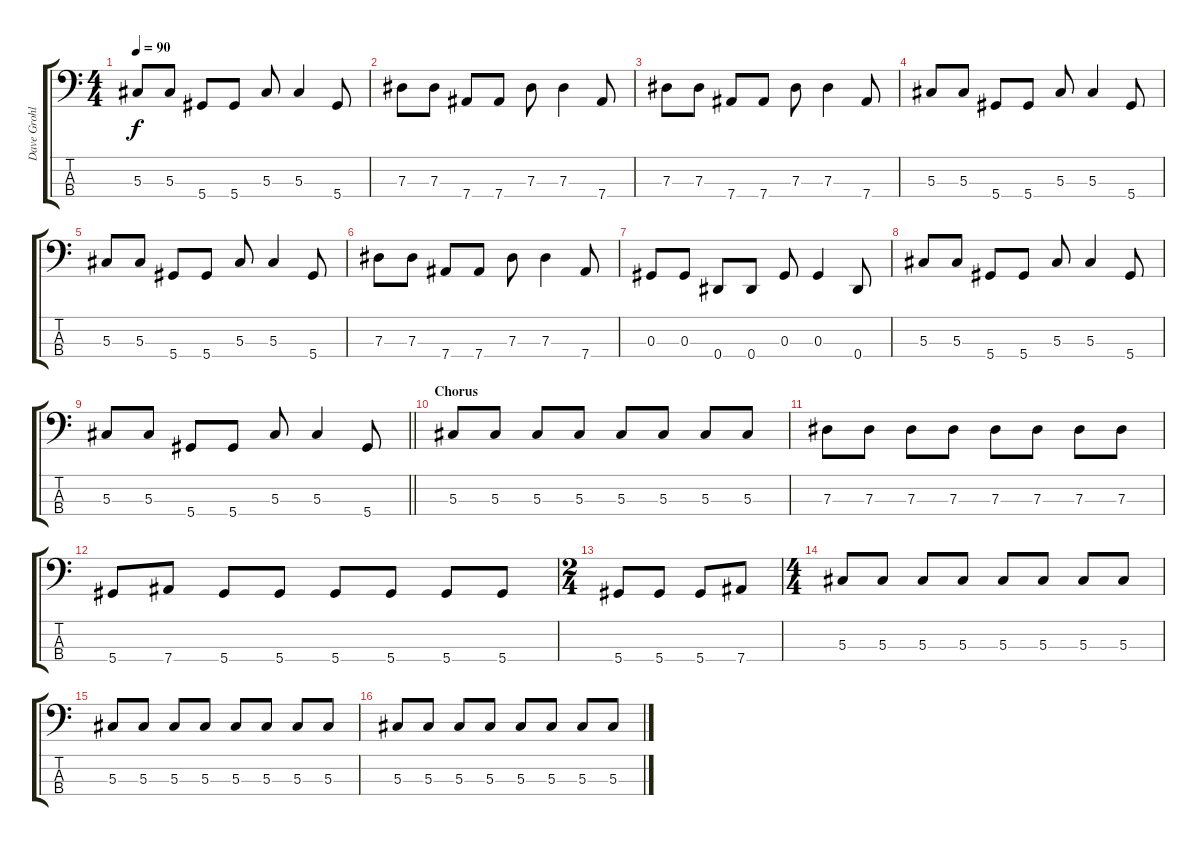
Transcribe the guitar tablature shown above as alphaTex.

\track ("Dave Grohl" "Dave Grohl") {instrument electricbasspick}
\staff {score tabs}
\tuning (Gb2 Db2 Ab1 Eb1) {hide}
\ts (4 4)
\tempo 90
\clef f4
\ks c
5.3.8{dy f} 5.3.8 5.4.8 5.4.8 5.3.8 5.3.4 5.4.8 |
7.3.8 7.3.8 7.4.8 7.4.8 7.3.8 7.3.4 7.4.8 |
7.3.8 7.3.8 7.4.8 7.4.8 7.3.8 7.3.4 7.4.8 |
5.3.8 5.3.8 5.4.8 5.4.8 5.3.8 5.3.4 5.4.8 |
5.3.8 5.3.8 5.4.8 5.4.8 5.3.8 5.3.4 5.4.8 |
7.3.8 7.3.8 7.4.8 7.4.8 7.3.8 7.3.4 7.4.8 |
0.3.8 0.3.8 0.4.8 0.4.8 0.3.8 0.3.4 0.4.8 |
5.3.8 5.3.8 5.4.8 5.4.8 5.3.8 5.3.4 5.4.8 |
\barLineRight lightlight
5.3.8 5.3.8 5.4.8 5.4.8 5.3.8 5.3.4 5.4.8 |
\section ("" "Chorus")
5.3.8 5.3.8 5.3.8 5.3.8 5.3.8 5.3.8 5.3.8 5.3.8 |
7.3.8 7.3.8 7.3.8 7.3.8 7.3.8 7.3.8 7.3.8 7.3.8 |
5.4.8 7.4.8 5.4.8 5.4.8 5.4.8 5.4.8 5.4.8 5.4.8 |
\ts (2 4)
5.4.8 5.4.8 5.4.8 7.4.8 |
\ts (4 4)
5.3.8 5.3.8 5.3.8 5.3.8 5.3.8 5.3.8 5.3.8 5.3.8 |
5.3.8 5.3.8 5.3.8 5.3.8 5.3.8 5.3.8 5.3.8 5.3.8 |
5.3.8 5.3.8 5.3.8 5.3.8 5.3.8 5.3.8 5.3.8 5.3.8
